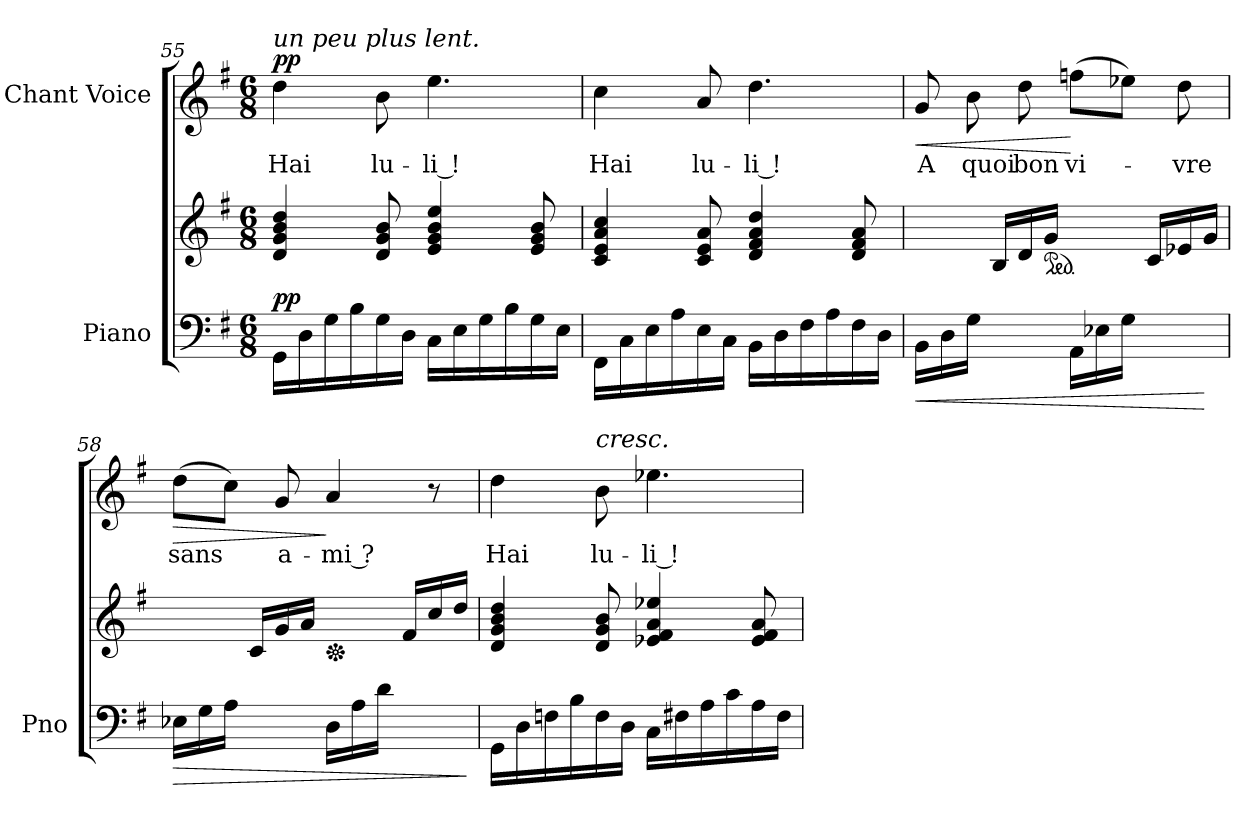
**kern	**kern	**dynam	**kern	**text	**dynam
*part2	*part2	*part2	*part1	*part1	*part1
*staff3	*staff2	*staff2/3	*staff1	*staff1	*staff1
*I"Piano	*	*	*I"Chant Voice	*	*
*I'Pno	*	*	*	*	*
*clefF4	*clefG2	*	*clefG2	*	*
*k[f#]	*k[f#]	*	*k[f#]	*	*
*M6/8	*M6/8	*	*M6/8	*	*
=55	=55	=55	=55	=55	=55
!	!	!	!LO:TX:a:i:t=un peu plus lent.	!	!
!	!	!LO:DY:a=2	!	!	!LO:DY:a
16GG\LL	4d/ 4g/ 4b/ 4dd/	pp	4dd\	Hai	pp
16D\	.	.	.	.	.
16G\	.	.	.	.	.
16B\	.	.	.	.	.
16G\	8d/ 8g/ 8b/	.	8b\	lu-	.
16D\JJ	.	.	.	.	.
16C\LL	4e/ 4g/ 4b/ 4ee/	.	4.ee\	-li !	.
16E\	.	.	.	.	.
16G\	.	.	.	.	.
16B\	.	.	.	.	.
16G\	8e/ 8g/ 8b/	.	.	.	.
16E\JJ	.	.	.	.	.
=56	=56	=56	=56	=56	=56
16FF#\LL	4c/ 4e/ 4a/ 4cc/	.	4cc\	Hai	.
16C\	.	.	.	.	.
16E\	.	.	.	.	.
16A\	.	.	.	.	.
16E\	8c/ 8e/ 8a/	.	8a/	lu-	.
16C\JJ	.	.	.	.	.
16BB\LL	4d/ 4f#/ 4a/ 4dd/	.	4.dd\	-li !	.
16D\	.	.	.	.	.
16F#\	.	.	.	.	.
16A\	.	.	.	.	.
16F#\	8d/ 8f#/ 8a/	.	.	.	.
16D\JJ	.	.	.	.	.
=57	=57	=57	=57	=57	=57
!	!	!LO:HP:b=2	!	!	!LO:HP:b
*	*^	*	*	*	*
(16BB\LL	2.ryy	8.ryy	<	8g/	A	<
16D\	.	.	.	.	.	.
16G\JJ	.	.	.	8b\	quoi	.
8.ryy	.	16B/LL	.	.	.	.
.	.	16d/	.	8dd\	bon	.
*	*ped	*	*	*	*	*
.	.	16g/JJ)	.	.	.	.
(16AA\LL	.	8.ryy	.	(8ffn\L	vi-	[
16E-X\	.	.	.	.	.	.
16G\JJ	.	.	.	8ee-X\J)	.	.
8.ryy	.	16c/LL	.	.	.	.
.	.	16e-X/	.	8dd\	-vre	.
.	.	16g/JJ)	[	.	.	.
=58	=58	=58	=58	=58	=58	=58
!	!	!	!LO:HP:b=2	!	!	!LO:HP:b
(16E-X\LL	2.ryy	8.ryy	>	(8dd\L	sans	>
16G\	.	.	.	.	.	.
16A\JJ	.	.	.	8cc\J)	.	.
8.ryy	.	16c/LL	.	.	.	.
.	.	16g/	.	8g/	a-	.
.	.	16a/JJ)	.	.	.	.
*	*Xped	*	*	*	*	*
(16D\LL	.	8.ryy	.	4a/	-mi ?	]
16A\	.	.	.	.	.	.
16d\JJ	.	.	.	.	.	.
8.ryy	.	16f#/LL	.	.	.	.
.	.	16cc/	.	8r	.	.
.	.	16dd/JJ)	.	.	.	.
*	*v	*v	*	*	*	*
.	.	]	.	.	.
=59	=59	=59	=59	=59	=59
16GG\LL	4d/ 4g/ 4b/ 4dd/	.	4dd\	Hai	.
16D\	.	.	.	.	.
16Fn\	.	.	.	.	.
16B\	.	.	.	.	.
!	!	!	!LO:TX:a:i:t=cresc.	!	!
16F\	8d/ 8g/ 8b/	.	8b\	lu-	.
16D\JJ	.	.	.	.	.
16C\LL	4e-X/ 4f#/ 4a/ 4ee-X/	.	4.ee-X\	-li !	.
16F#X\	.	.	.	.	.
16A\	.	.	.	.	.
16c\	.	.	.	.	.
16A\	8e-/ 8f#/ 8a/	.	.	.	.
16F#\JJ	.	.	.	.	.
=	=	=	=	=	=
*-	*-	*-	*-	*-	*-
